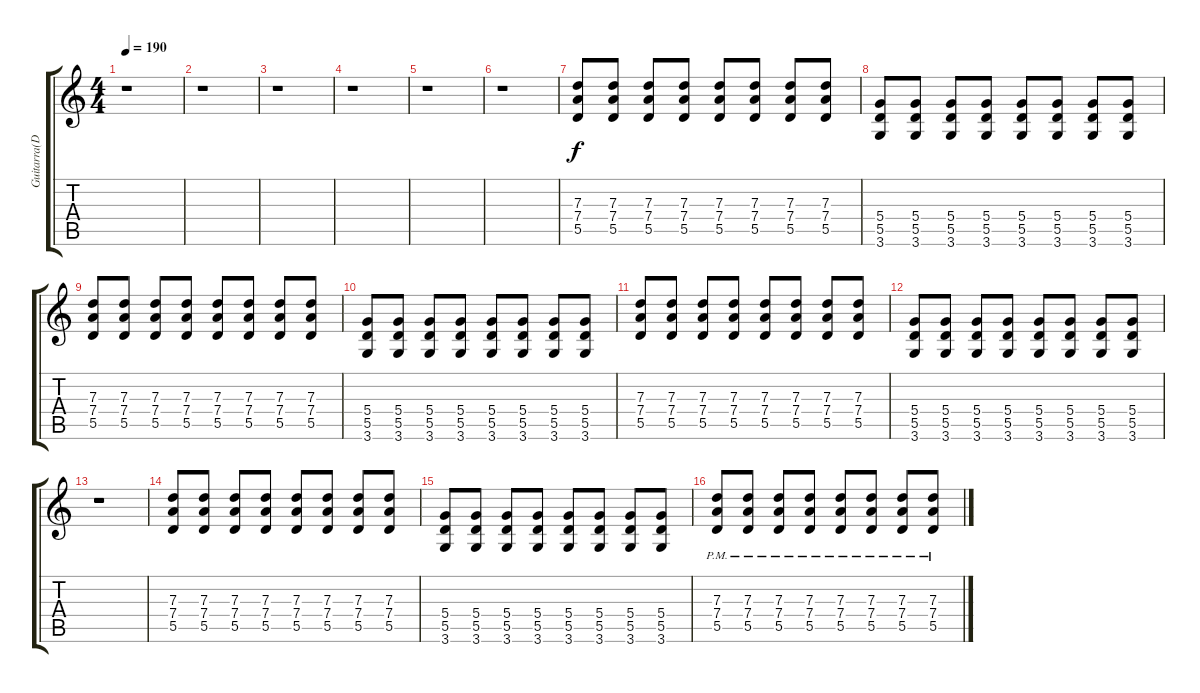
\track ("Guitarra(Distortion)" "Guitarra(D") {instrument distortionguitar}
\staff {score tabs}
\tuning (E4 B3 G3 D3 A2 E2) {hide}
\ts (4 4)
\tempo 190
\clef g2
\ks c
r.1{dy f} |
r.1 |
r.1 |
r.1 |
r.1 |
r.1 |
(7.3 7.4 5.5).8 (7.3 7.4 5.5).8 (7.3 7.4 5.5).8 (7.3 7.4 5.5).8 (7.3 7.4 5.5).8 (7.3 7.4 5.5).8 (7.3 7.4 5.5).8 (7.3 7.4 5.5).8 |
(5.4 5.5 3.6).8 (5.4 5.5 3.6).8 (5.4 5.5 3.6).8 (5.4 5.5 3.6).8 (5.4 5.5 3.6).8 (5.4 5.5 3.6).8 (5.4 5.5 3.6).8 (5.4 5.5 3.6).8 |
(7.3 7.4 5.5).8 (7.3 7.4 5.5).8 (7.3 7.4 5.5).8 (7.3 7.4 5.5).8 (7.3 7.4 5.5).8 (7.3 7.4 5.5).8 (7.3 7.4 5.5).8 (7.3 7.4 5.5).8 |
(5.4 5.5 3.6).8 (5.4 5.5 3.6).8 (5.4 5.5 3.6).8 (5.4 5.5 3.6).8 (5.4 5.5 3.6).8 (5.4 5.5 3.6).8 (5.4 5.5 3.6).8 (5.4 5.5 3.6).8 |
(7.3 7.4 5.5).8 (7.3 7.4 5.5).8 (7.3 7.4 5.5).8 (7.3 7.4 5.5).8 (7.3 7.4 5.5).8 (7.3 7.4 5.5).8 (7.3 7.4 5.5).8 (7.3 7.4 5.5).8 |
(5.4 5.5 3.6).8 (5.4 5.5 3.6).8 (5.4 5.5 3.6).8 (5.4 5.5 3.6).8 (5.4 5.5 3.6).8 (5.4 5.5 3.6).8 (5.4 5.5 3.6).8 (5.4 5.5 3.6).8 |
r.1 |
(7.3 7.4 5.5).8 (7.3 7.4 5.5).8 (7.3 7.4 5.5).8 (7.3 7.4 5.5).8 (7.3 7.4 5.5).8 (7.3 7.4 5.5).8 (7.3 7.4 5.5).8 (7.3 7.4 5.5).8 |
(5.4 5.5 3.6).8 (5.4 5.5 3.6).8 (5.4 5.5 3.6).8 (5.4 5.5 3.6).8 (5.4 5.5 3.6).8 (5.4 5.5 3.6).8 (5.4 5.5 3.6).8 (5.4 5.5 3.6).8 |
(7.3{pm} 7.4{pm} 5.5{pm}).8{volume 7} (7.3{pm} 7.4{pm} 5.5{pm}).8 (7.3{pm} 7.4{pm} 5.5{pm}).8 (7.3{pm} 7.4{pm} 5.5{pm}).8 (7.3{pm} 7.4{pm} 5.5{pm}).8 (7.3{pm} 7.4{pm} 5.5{pm}).8 (7.3{pm} 7.4{pm} 5.5{pm}).8 (7.3{pm} 7.4{pm} 5.5{pm}).8
